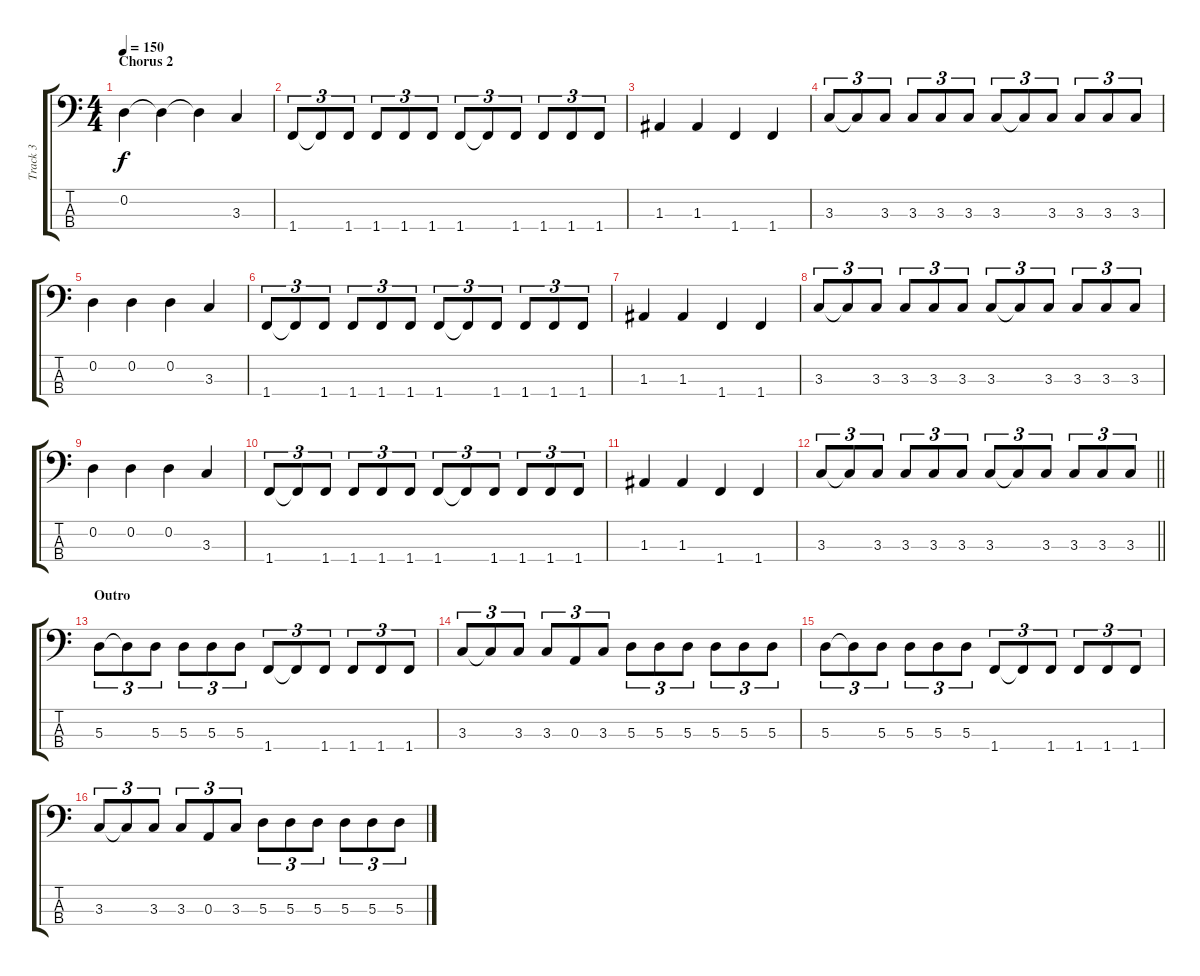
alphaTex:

\track ("Track 3" "Track 3") {instrument electricbassfinger}
\staff {score tabs}
\tuning (G2 D2 A1 E1) {hide}
\ts (4 4)
\section ("" "Chorus 2")
\tempo 150
\clef f4
\ks c
0.2.4{dy f} 0.2{t}.4 0.2{t}.4 3.3.4 |
1.4.8{tu (3 2)} 1.4{t}.8{tu (3 2)} 1.4.8{tu (3 2)} 1.4.8{tu (3 2)} 1.4.8{tu (3 2)} 1.4.8{tu (3 2)} 1.4.8{tu (3 2)} 1.4{t}.8{tu (3 2)} 1.4.8{tu (3 2)} 1.4.8{tu (3 2)} 1.4.8{tu (3 2)} 1.4.8{tu (3 2)} |
1.3.4 1.3.4 1.4.4 1.4.4 |
3.3.8{tu (3 2)} 3.3{t}.8{tu (3 2)} 3.3.8{tu (3 2)} 3.3.8{tu (3 2)} 3.3.8{tu (3 2)} 3.3.8{tu (3 2)} 3.3.8{tu (3 2)} 3.3{t}.8{tu (3 2)} 3.3.8{tu (3 2)} 3.3.8{tu (3 2)} 3.3.8{tu (3 2)} 3.3.8{tu (3 2)} |
0.2.4 0.2.4 0.2.4 3.3.4 |
1.4.8{tu (3 2)} 1.4{t}.8{tu (3 2)} 1.4.8{tu (3 2)} 1.4.8{tu (3 2)} 1.4.8{tu (3 2)} 1.4.8{tu (3 2)} 1.4.8{tu (3 2)} 1.4{t}.8{tu (3 2)} 1.4.8{tu (3 2)} 1.4.8{tu (3 2)} 1.4.8{tu (3 2)} 1.4.8{tu (3 2)} |
1.3.4 1.3.4 1.4.4 1.4.4 |
3.3.8{tu (3 2)} 3.3{t}.8{tu (3 2)} 3.3.8{tu (3 2)} 3.3.8{tu (3 2)} 3.3.8{tu (3 2)} 3.3.8{tu (3 2)} 3.3.8{tu (3 2)} 3.3{t}.8{tu (3 2)} 3.3.8{tu (3 2)} 3.3.8{tu (3 2)} 3.3.8{tu (3 2)} 3.3.8{tu (3 2)} |
0.2.4 0.2.4 0.2.4 3.3.4 |
1.4.8{tu (3 2)} 1.4{t}.8{tu (3 2)} 1.4.8{tu (3 2)} 1.4.8{tu (3 2)} 1.4.8{tu (3 2)} 1.4.8{tu (3 2)} 1.4.8{tu (3 2)} 1.4{t}.8{tu (3 2)} 1.4.8{tu (3 2)} 1.4.8{tu (3 2)} 1.4.8{tu (3 2)} 1.4.8{tu (3 2)} |
1.3.4 1.3.4 1.4.4 1.4.4 |
\barLineRight lightlight
3.3.8{tu (3 2)} 3.3{t}.8{tu (3 2)} 3.3.8{tu (3 2)} 3.3.8{tu (3 2)} 3.3.8{tu (3 2)} 3.3.8{tu (3 2)} 3.3.8{tu (3 2)} 3.3{t}.8{tu (3 2)} 3.3.8{tu (3 2)} 3.3.8{tu (3 2)} 3.3.8{tu (3 2)} 3.3.8{tu (3 2)} |
\section ("" "Outro")
5.3.8{tu (3 2)} 5.3{t}.8{tu (3 2)} 5.3.8{tu (3 2)} 5.3.8{tu (3 2)} 5.3.8{tu (3 2)} 5.3.8{tu (3 2)} 1.4.8{tu (3 2)} 1.4{t}.8{tu (3 2)} 1.4.8{tu (3 2)} 1.4.8{tu (3 2)} 1.4.8{tu (3 2)} 1.4.8{tu (3 2)} |
3.3.8{tu (3 2)} 3.3{t}.8{tu (3 2)} 3.3.8{tu (3 2)} 3.3.8{tu (3 2)} 0.3.8{tu (3 2)} 3.3.8{tu (3 2)} 5.3.8{tu (3 2)} 5.3.8{tu (3 2)} 5.3.8{tu (3 2)} 5.3.8{tu (3 2)} 5.3.8{tu (3 2)} 5.3.8{tu (3 2)} |
5.3.8{tu (3 2)} 5.3{t}.8{tu (3 2)} 5.3.8{tu (3 2)} 5.3.8{tu (3 2)} 5.3.8{tu (3 2)} 5.3.8{tu (3 2)} 1.4.8{tu (3 2)} 1.4{t}.8{tu (3 2)} 1.4.8{tu (3 2)} 1.4.8{tu (3 2)} 1.4.8{tu (3 2)} 1.4.8{tu (3 2)} |
3.3.8{tu (3 2)} 3.3{t}.8{tu (3 2)} 3.3.8{tu (3 2)} 3.3.8{tu (3 2)} 0.3.8{tu (3 2)} 3.3.8{tu (3 2)} 5.3.8{tu (3 2)} 5.3.8{tu (3 2)} 5.3.8{tu (3 2)} 5.3.8{tu (3 2)} 5.3.8{tu (3 2)} 5.3.8{tu (3 2)}
